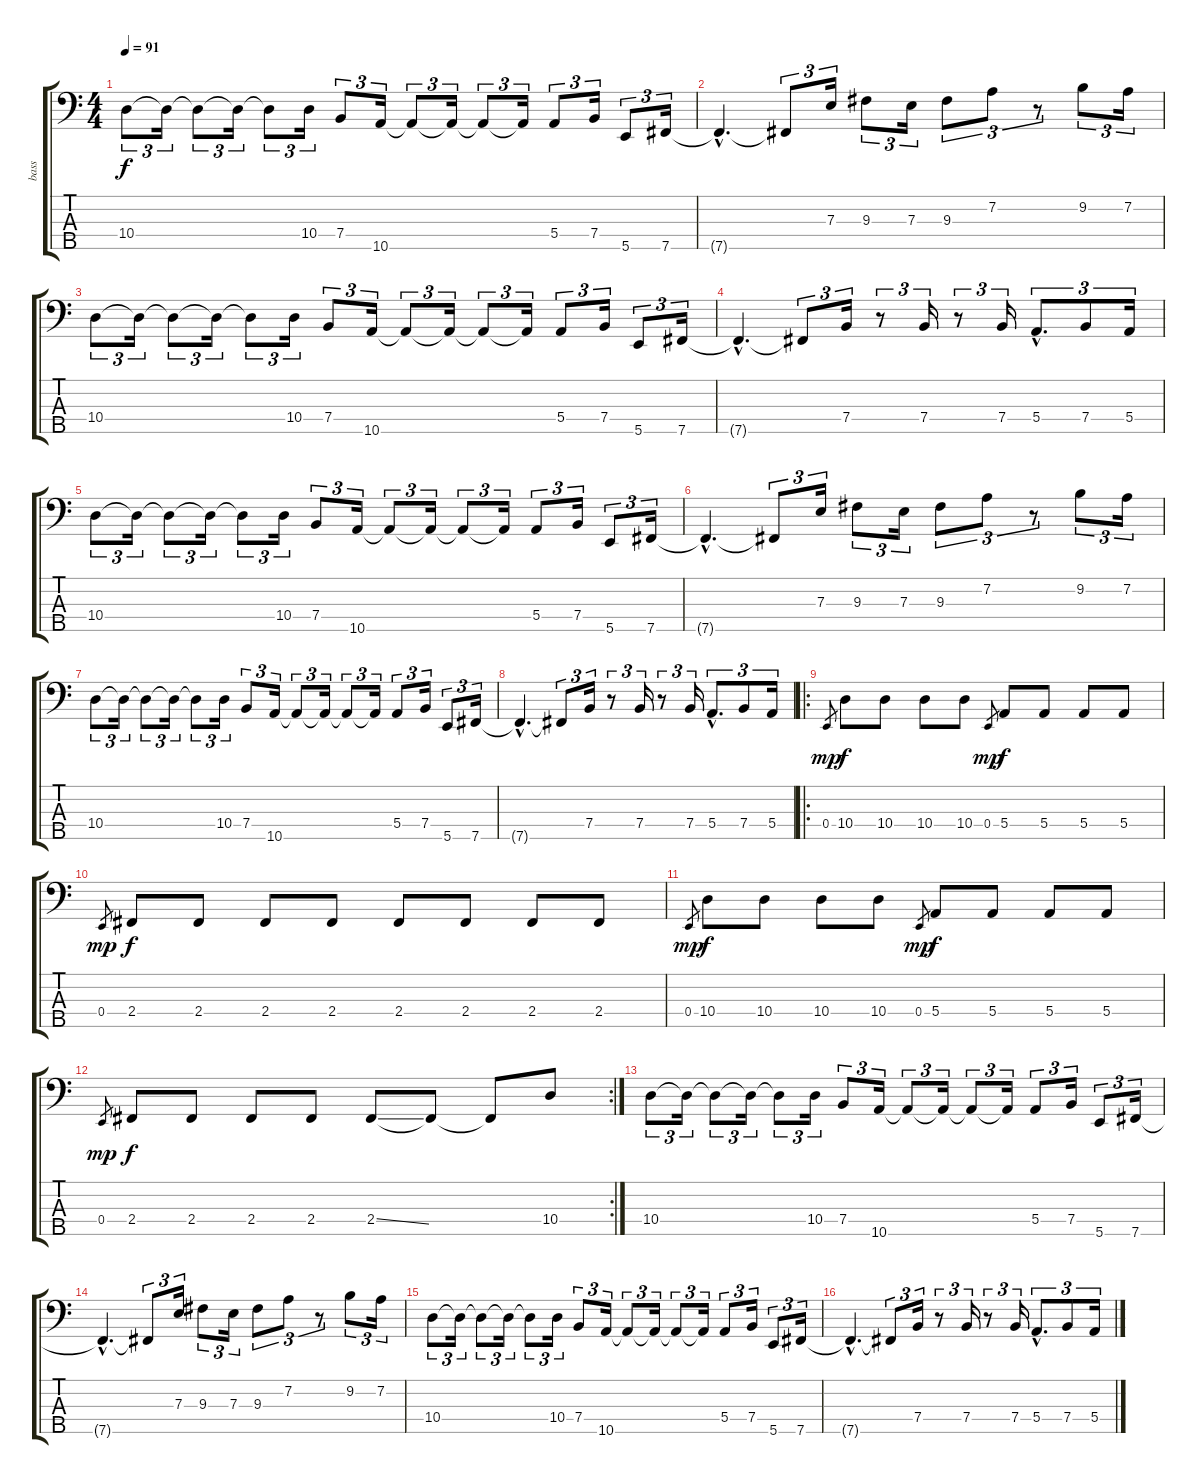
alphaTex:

\track ("bass" "bass") {instrument electricbassfinger}
\staff {score tabs}
\tuning (G2 D2 A1 E1 B0) {hide}
\ts (4 4)
\tempo 91
\clef f4
\ks c
10.4.8{tu (3 2) dy f} 10.4{t}.16{tu (3 2)} 10.4{t}.8{tu (3 2)} 10.4{t}.16{tu (3 2)} 10.4{t}.8{tu (3 2)} 10.4.16{tu (3 2)} 7.4.8{tu (3 2)} 10.5.16{tu (3 2)} 10.5{t}.8{tu (3 2)} 10.5{t}.16{tu (3 2)} 10.5{t}.8{tu (3 2)} 10.5{t}.16{tu (3 2)} 5.4.8{tu (3 2)} 7.4.16{tu (3 2)} 5.5.8{tu (3 2)} 7.5.16{tu (3 2)} |
7.5{hac t}.4{d} 7.5{t}.8{tu (3 2)} 7.3.16{tu (3 2)} 9.3.8{tu (3 2)} 7.3.16{tu (3 2)} 9.3.8{tu (3 2)} 7.2.8{tu (3 2)} r.8{tu (3 2)} 9.2.8{tu (3 2)} 7.2.16{tu (3 2)} |
10.4.8{tu (3 2)} 10.4{t}.16{tu (3 2)} 10.4{t}.8{tu (3 2)} 10.4{t}.16{tu (3 2)} 10.4{t}.8{tu (3 2)} 10.4.16{tu (3 2)} 7.4.8{tu (3 2)} 10.5.16{tu (3 2)} 10.5{t}.8{tu (3 2)} 10.5{t}.16{tu (3 2)} 10.5{t}.8{tu (3 2)} 10.5{t}.16{tu (3 2)} 5.4.8{tu (3 2)} 7.4.16{tu (3 2)} 5.5.8{tu (3 2)} 7.5.16{tu (3 2)} |
7.5{hac t}.4{d} 7.5{t}.8{tu (3 2)} 7.4.16{tu (3 2)} r.8{tu (3 2)} 7.4.16{tu (3 2)} r.8{tu (3 2)} 7.4.16{tu (3 2)} 5.4{hac}.8{d tu (3 2)} 7.4.8{tu (3 2)} 5.4.16{tu (3 2)} |
10.4.8{tu (3 2)} 10.4{t}.16{tu (3 2)} 10.4{t}.8{tu (3 2)} 10.4{t}.16{tu (3 2)} 10.4{t}.8{tu (3 2)} 10.4.16{tu (3 2)} 7.4.8{tu (3 2)} 10.5.16{tu (3 2)} 10.5{t}.8{tu (3 2)} 10.5{t}.16{tu (3 2)} 10.5{t}.8{tu (3 2)} 10.5{t}.16{tu (3 2)} 5.4.8{tu (3 2)} 7.4.16{tu (3 2)} 5.5.8{tu (3 2)} 7.5.16{tu (3 2)} |
7.5{hac t}.4{d} 7.5{t}.8{tu (3 2)} 7.3.16{tu (3 2)} 9.3.8{tu (3 2)} 7.3.16{tu (3 2)} 9.3.8{tu (3 2)} 7.2.8{tu (3 2)} r.8{tu (3 2)} 9.2.8{tu (3 2)} 7.2.16{tu (3 2)} |
10.4.8{tu (3 2)} 10.4{t}.16{tu (3 2)} 10.4{t}.8{tu (3 2)} 10.4{t}.16{tu (3 2)} 10.4{t}.8{tu (3 2)} 10.4.16{tu (3 2)} 7.4.8{tu (3 2)} 10.5.16{tu (3 2)} 10.5{t}.8{tu (3 2)} 10.5{t}.16{tu (3 2)} 10.5{t}.8{tu (3 2)} 10.5{t}.16{tu (3 2)} 5.4.8{tu (3 2)} 7.4.16{tu (3 2)} 5.5.8{tu (3 2)} 7.5.16{tu (3 2)} |
7.5{hac t}.4{d} 7.5{t}.8{tu (3 2)} 7.4.16{tu (3 2)} r.8{tu (3 2)} 7.4.16{tu (3 2)} r.8{tu (3 2)} 7.4.16{tu (3 2)} 5.4{hac}.8{d tu (3 2)} 7.4.8{tu (3 2)} 5.4.16{tu (3 2)} |
\ro
0.4.8{gr dy mp} 10.4.8{dy f} 10.4.8 10.4.8 10.4.8 0.4.8{gr dy mp} 5.4.8{dy f} 5.4.8 5.4.8 5.4.8 |
0.4.8{gr dy mp} 2.4.8{dy f} 2.4.8 2.4.8 2.4.8 2.4.8 2.4.8 2.4.8 2.4.8 |
0.4.8{gr dy mp} 10.4.8{dy f} 10.4.8 10.4.8 10.4.8 0.4.8{gr dy mp} 5.4.8{dy f} 5.4.8 5.4.8 5.4.8 |
\rc 2
0.4.8{gr dy mp} 2.4.8{dy f} 2.4.8 2.4.8 2.4.8 2.4{ss}.8 2.4{t}.8 2.4{t}.8 10.4.8 |
10.4.8{tu (3 2)} 10.4{t}.16{tu (3 2)} 10.4{t}.8{tu (3 2)} 10.4{t}.16{tu (3 2)} 10.4{t}.8{tu (3 2)} 10.4.16{tu (3 2)} 7.4.8{tu (3 2)} 10.5.16{tu (3 2)} 10.5{t}.8{tu (3 2)} 10.5{t}.16{tu (3 2)} 10.5{t}.8{tu (3 2)} 10.5{t}.16{tu (3 2)} 5.4.8{tu (3 2)} 7.4.16{tu (3 2)} 5.5.8{tu (3 2)} 7.5.16{tu (3 2)} |
7.5{hac t}.4{d} 7.5{t}.8{tu (3 2)} 7.3.16{tu (3 2)} 9.3.8{tu (3 2)} 7.3.16{tu (3 2)} 9.3.8{tu (3 2)} 7.2.8{tu (3 2)} r.8{tu (3 2)} 9.2.8{tu (3 2)} 7.2.16{tu (3 2)} |
10.4.8{tu (3 2)} 10.4{t}.16{tu (3 2)} 10.4{t}.8{tu (3 2)} 10.4{t}.16{tu (3 2)} 10.4{t}.8{tu (3 2)} 10.4.16{tu (3 2)} 7.4.8{tu (3 2)} 10.5.16{tu (3 2)} 10.5{t}.8{tu (3 2)} 10.5{t}.16{tu (3 2)} 10.5{t}.8{tu (3 2)} 10.5{t}.16{tu (3 2)} 5.4.8{tu (3 2)} 7.4.16{tu (3 2)} 5.5.8{tu (3 2)} 7.5.16{tu (3 2)} |
7.5{hac t}.4{d} 7.5{t}.8{tu (3 2)} 7.4.16{tu (3 2)} r.8{tu (3 2)} 7.4.16{tu (3 2)} r.8{tu (3 2)} 7.4.16{tu (3 2)} 5.4{hac}.8{d tu (3 2)} 7.4.8{tu (3 2)} 5.4.16{tu (3 2)}
